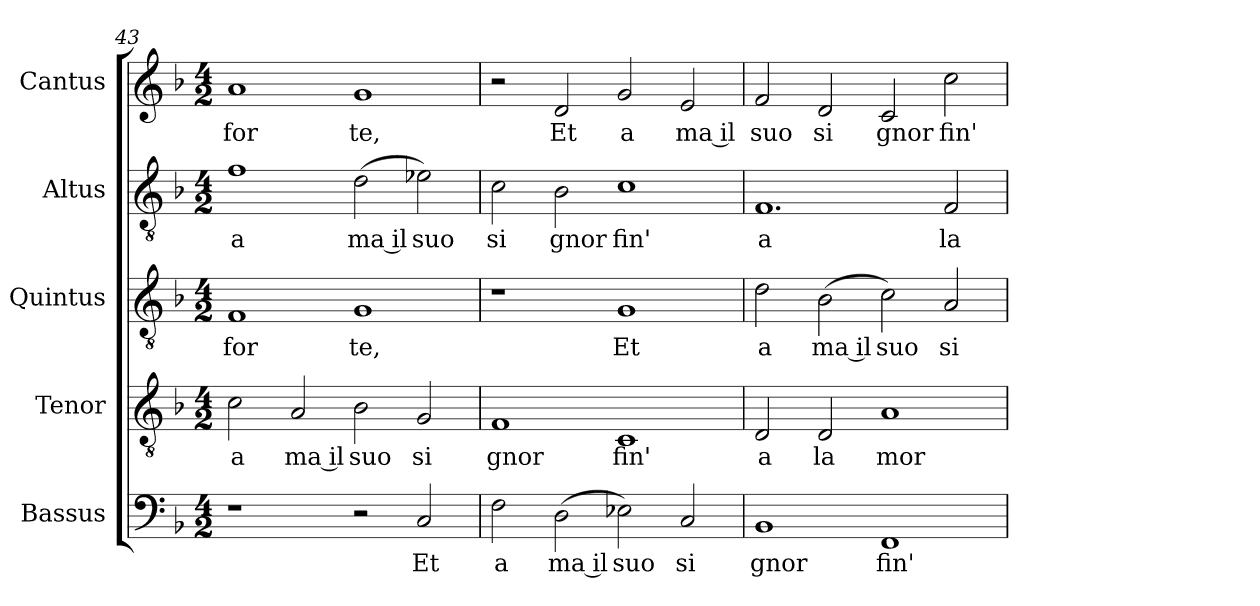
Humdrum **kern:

**kern	**text	**kern	**text	**kern	**text	**kern	**text	**kern	**text
*part5	*part5	*part4	*part4	*part3	*part3	*part2	*part2	*part1	*part1
*staff5	*staff5	*staff4	*staff4	*staff3	*staff3	*staff2	*staff2	*staff1	*staff1
*I"Bassus	*	*I"Tenor	*	*I"Quintus	*	*I"Altus	*	*I"Cantus	*
*clefF4	*	*clefGv2	*	*clefGv2	*	*clefGv2	*	*clefG2	*
*k[b-]	*	*k[b-]	*	*k[b-]	*	*k[b-]	*	*k[b-]	*
*F:	*	*F:	*	*F:	*	*F:	*	*F:	*
*M4/2	*	*M4/2	*	*M4/2	*	*M4/2	*	*M4/2	*
=43	=43	=43	=43	=43	=43	=43	=43	=43	=43
!	!	!	!LO:LY:b:cj	!	!LO:LY:b:cj	!	!LO:LY:b:cj	!	!LO:LY:b:cj
1r	.	2c\	a	1F	for	1f	a	1a	for
!	!	!	!LO:LY:b:rj	!	!	!	!	!	!
.	.	2A/	ma il	.	.	.	.	.	.
!	!	!	!LO:LY:b:cj	!	!LO:LY:b:cj	!	!LO:LY:b:rj	!	!LO:LY:b:cj
2r	.	2B-\	suo	1G	te,	(<2d\	ma il	1g	te,
!	!LO:LY:b:cj	!	!LO:LY:b:cj	!	!	!	!LO:LY:b:cj	!	!
2C/	Et	2G/	si	.	.	2e-X\)	suo	.	.
=44	=44	=44	=44	=44	=44	=44	=44	=44	=44
!	!LO:LY:b:cj	!	!LO:LY:b:cj	!	!	!	!LO:LY:b:cj	!	!
2F\	a	1F	gnor	1r	.	2c\	si	2r	.
!	!LO:LY:b:rj	!	!	!	!	!	!LO:LY:b:cj	!	!LO:LY:b:cj
(<2D\	ma il	.	.	.	.	2B-\	gnor	2d/	Et
!	!LO:LY:b:cj	!	!LO:LY:b:cj	!	!LO:LY:b:cj	!	!LO:LY:b:cj	!	!LO:LY:b:cj
2E-X\)	suo	1C	fin'	1G	Et	1c	fin'	2g/	a
!	!LO:LY:b:cj	!	!	!	!	!	!	!	!LO:LY:b:rj
2C/	si	.	.	.	.	.	.	2e/	ma il
=45	=45	=45	=45	=45	=45	=45	=45	=45	=45
!	!LO:LY:b:cj	!	!LO:LY:b:cj	!	!LO:LY:b:cj	!	!LO:LY:b:cj	!	!LO:LY:b:cj
1BB-	gnor	2D/	a	2d\	a	1.F	a	2f/	suo
!	!	!	!LO:LY:b:cj	!	!LO:LY:b:rj	!	!	!	!LO:LY:b:cj
.	.	2D/	la	(<2B-\	ma il	.	.	2d/	si
!	!LO:LY:b:cj	!	!LO:LY:b:cj	!	!LO:LY:b:cj	!	!	!	!LO:LY:b:cj
1FF	fin'	1A	mor	2c\)	suo	.	.	2c/	gnor
!	!	!	!	!	!LO:LY:b:cj	!	!LO:LY:b:cj	!	!LO:LY:b:cj
.	.	.	.	2A/	si	2F/	la	2cc\	fin'
=	=	=	=	=	=	=	=	=	=
*-	*-	*-	*-	*-	*-	*-	*-	*-	*-
